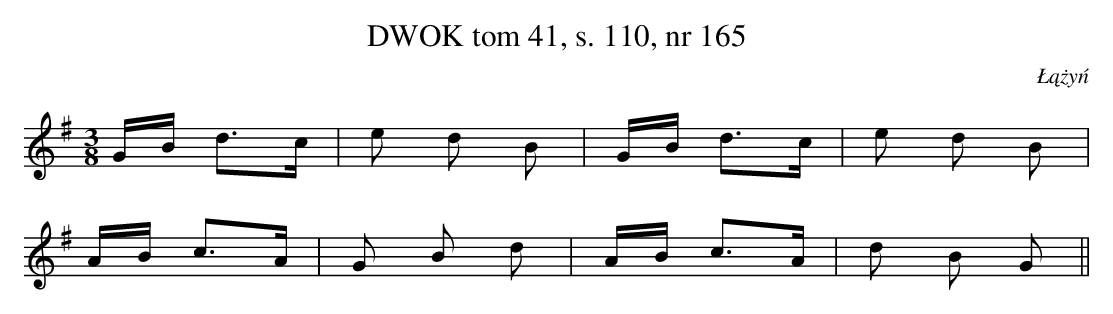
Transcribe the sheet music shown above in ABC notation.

X:1
T:DWOK tom 41, s. 110, nr 165
O:Łążyń
L:1/16
M:3/8
K:G
GB d3c|e2 d2 B2|GB d3c|e2 d2 B2|
AB c3A|G2 B2 d2|AB c3A|d2 B2 G2||
